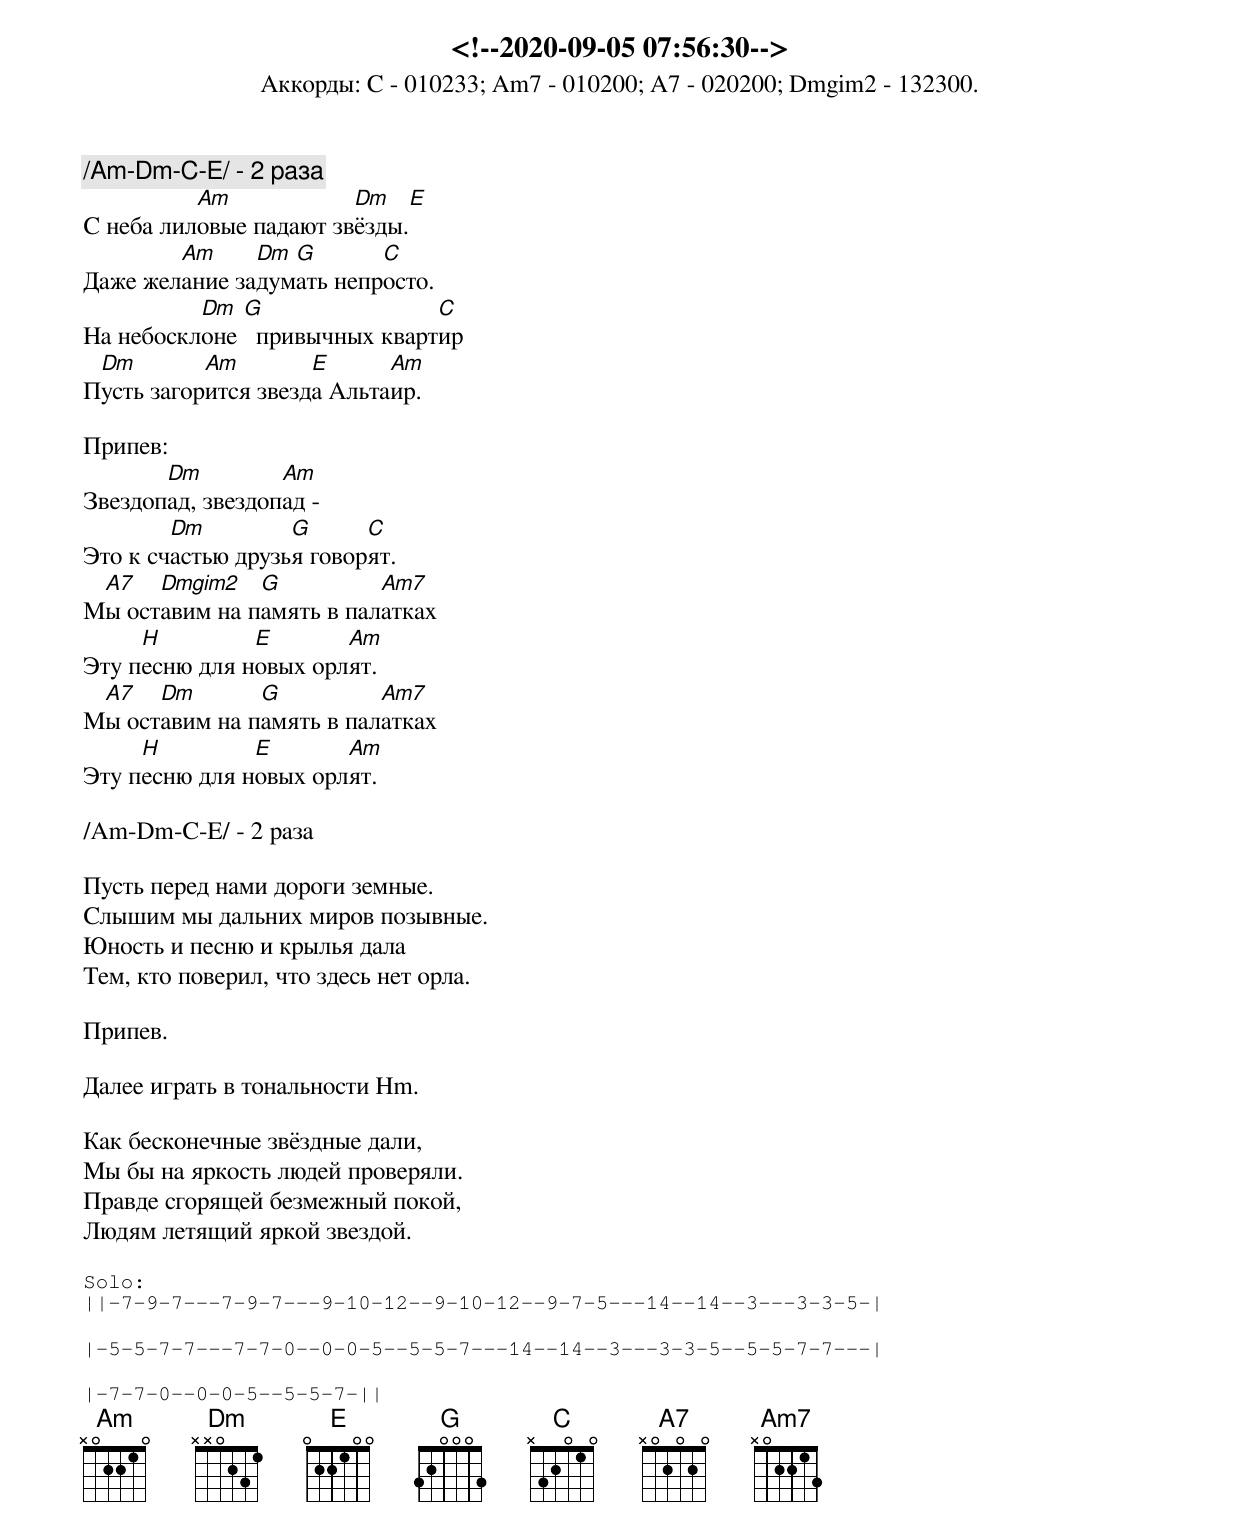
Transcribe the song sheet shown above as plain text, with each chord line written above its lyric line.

<!--2020-09-05 07:56:30-->
Аккорды: С - 010233; Am7 - 010200; A7 - 020200; Dmgim2 - 132300.

/Am-Dm-C-E/ - 2 раза
          Am            Dm   E
С неба лиловые падают звёзды.
        Am     Dm G       C
Даже желание задумать непросто.
          Dm  G                C
На небосклоне   привычных квартир
 Dm        Am        E      Am
Пусть загорится звезда Альтаир.

Припев:
       Dm         Am
Звездопад, звездопад -
        Dm         G      C
Это к счастью друзья говорят.
 A7   Dmgim2   G          Am7
Мы оставим на память в палатках
     H         E       Am
Эту песню для новых орлят.
 A7   Dm       G          Am7
Мы оставим на память в палатках
     H         E       Am
Эту песню для новых орлят.

/Am-Dm-C-E/ - 2 раза

Пусть перед нами дороги земные.
Слышим мы дальних миров позывные.
Юность и песню и крылья дала
Тем, кто поверил, что здесь нет орла.

Припев.

Далее играть в тональности Hm.

Как бесконечные звёздные дали,
Мы бы на яркость людей проверяли.
Правде сгорящей безмежный покой,
Людям летящий яркой звездой.

Solo:
||-7-9-7---7-9-7---9-10-12--9-10-12--9-7-5---14--14--3---3-3-5-|

|-5-5-7-7---7-7-0--0-0-5--5-5-7---14--14--3---3-3-5--5-5-7-7---|

|-7-7-0--0-0-5--5-5-7-||
